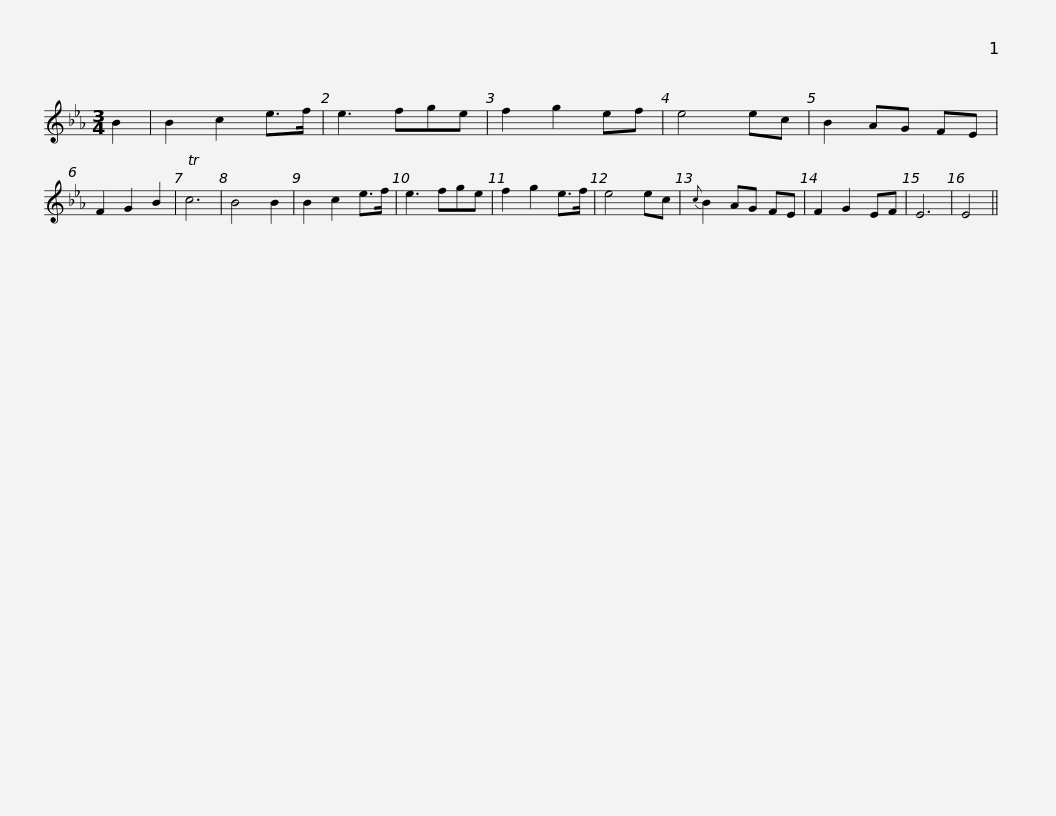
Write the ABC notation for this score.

X:1
L:1/8
M:3/4
I:linebreak $
K:Eb
V:1 treble
V:1
 B2 | B2 c2 e>f | e3 fge | f2 g2 ef | e4 ec | %5
 B2 AG FE | F2 G2 B2 | Tc6 | B4 B2 | B2 c2 e>f | %10
 e3 fge |$ f2 g2 e>f | e4 ec |{c} B2 AG FE | F2 G2 EF | %15
 E6 | E4 || %17
